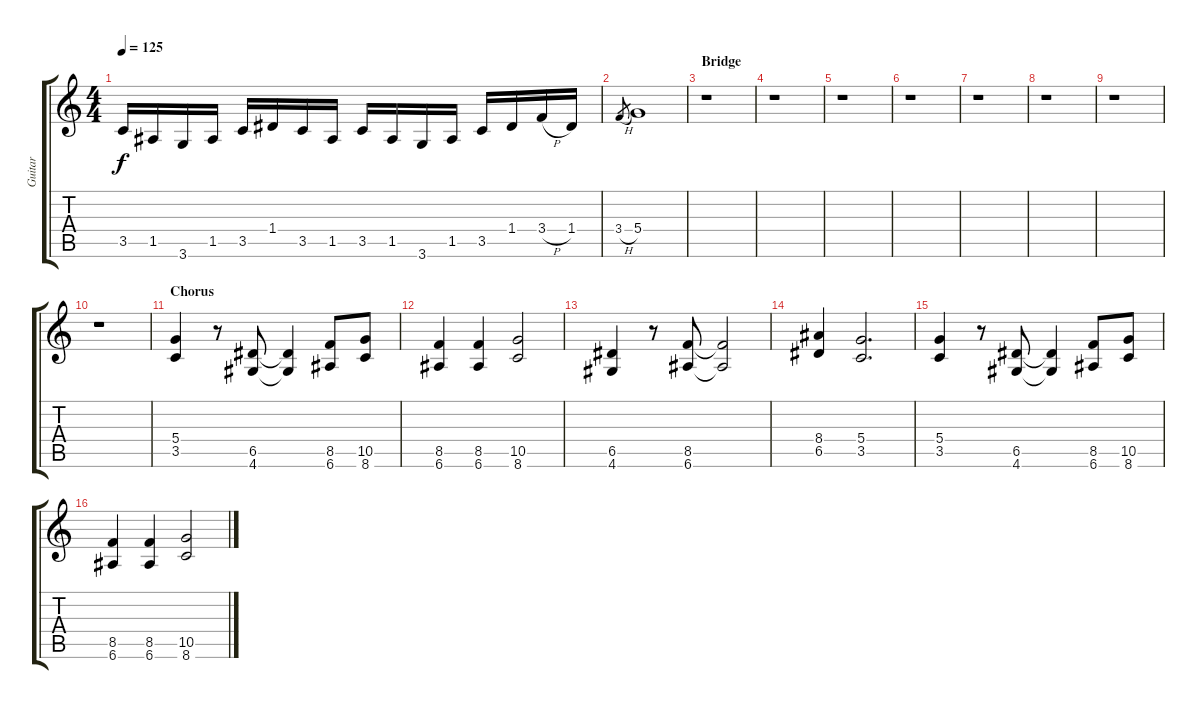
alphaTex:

\track ("Guitar" "Guitar") {instrument overdrivenguitar}
\staff {score tabs}
\tuning (E4 B3 G3 D3 A2 E2) {hide}
\ts (4 4)
\tempo 125
\clef g2
\ks c
3.5.16{dy f} 1.5.16 3.6.16 1.5.16 3.5.16 1.4.16 3.5.16 1.5.16 3.5.16 1.5.16 3.6.16 1.5.16 3.5.16 1.4.16 3.4{h}.16 1.4.16 |
3.4{h}.8{gr} 5.4.1 |
\section ("" "Bridge")
r.1 |
r.1 |
r.1 |
r.1 |
r.1 |
r.1 |
r.1 |
r.1 |
\section ("" "Chorus")
(5.4 3.5).4 r.8 (6.5 4.6).8 (6.5{t} 4.6{t}).4 (8.5 6.6).8 (10.5 8.6).8 |
(8.5 6.6).4 (8.5 6.6).4 (10.5 8.6).2 |
(6.5 4.6).4 r.8 (8.5 6.6).8 (8.5{t} 6.6{t}).2 |
(8.4 6.5).4 (5.4 3.5).2{d} |
(5.4 3.5).4 r.8 (6.5 4.6).8 (6.5{t} 4.6{t}).4 (8.5 6.6).8 (10.5 8.6).8 |
(8.5 6.6).4 (8.5 6.6).4 (10.5 8.6).2
